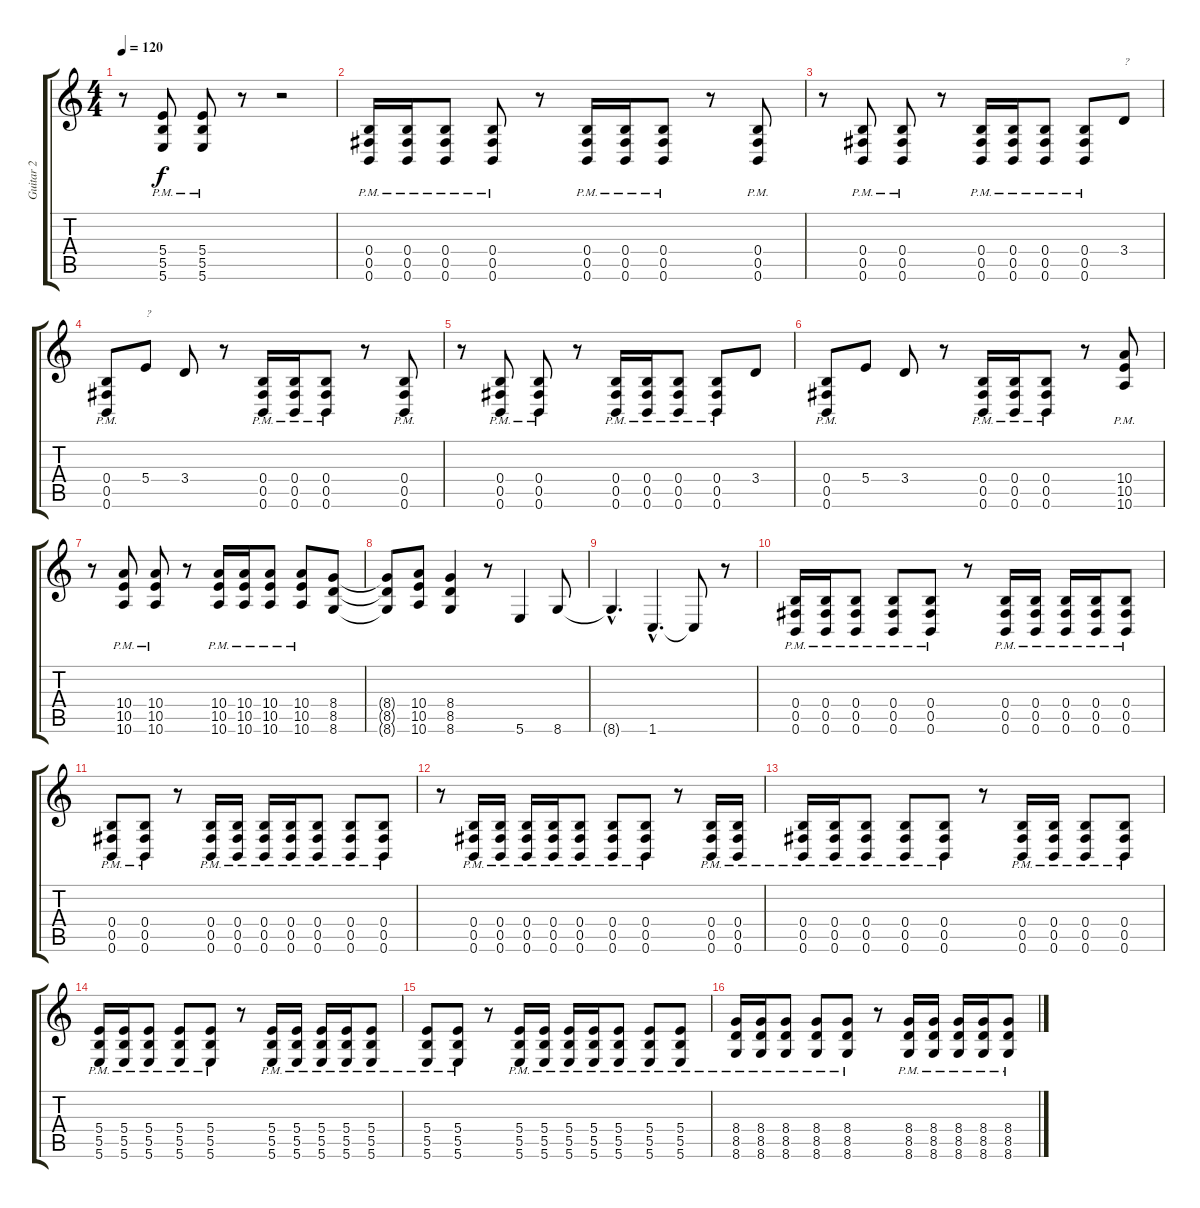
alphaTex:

\track ("Guitar 2" "Guitar 2") {instrument distortionguitar}
\staff {score tabs}
\tuning (Db4 Ab3 E3 B2 Gb2 B1) {hide}
\ts (4 4)
\tempo 120
\clef g2
\ks c
r.8{dy f} (5.4{pm} 5.5{pm} 5.6{pm}).8 (5.4{pm} 5.5{pm} 5.6{pm}).8 r.8 r.2 |
(0.4{pm} 0.5{pm} 0.6{pm}).16 (0.4{pm} 0.5{pm} 0.6{pm}).16 (0.4{pm} 0.5{pm} 0.6{pm}).8 (0.4{pm} 0.5{pm} 0.6{pm}).8 r.8 (0.4{pm} 0.5{pm} 0.6{pm}).16 (0.4{pm} 0.5{pm} 0.6{pm}).16 (0.4{pm} 0.5{pm} 0.6{pm}).8 r.8 (0.4{pm} 0.5{pm} 0.6{pm}).8 |
r.8 (0.4{pm} 0.5{pm} 0.6{pm}).8 (0.4{pm} 0.5{pm} 0.6{pm}).8 r.8 (0.4{pm} 0.5{pm} 0.6{pm}).16 (0.4{pm} 0.5{pm} 0.6{pm}).16 (0.4{pm} 0.5{pm} 0.6{pm}).8 (0.4{pm} 0.5{pm} 0.6{pm}).8 3.4.8{txt "?"} |
(0.4{pm} 0.5{pm} 0.6{pm}).8 5.4.8{txt "?"} 3.4.8 r.8 (0.4{pm} 0.5{pm} 0.6{pm}).16 (0.4{pm} 0.5{pm} 0.6{pm}).16 (0.4{pm} 0.5{pm} 0.6{pm}).8 r.8 (0.4{pm} 0.5{pm} 0.6{pm}).8 |
r.8 (0.4{pm} 0.5{pm} 0.6{pm}).8 (0.4{pm} 0.5{pm} 0.6{pm}).8 r.8 (0.4{pm} 0.5{pm} 0.6{pm}).16 (0.4{pm} 0.5{pm} 0.6{pm}).16 (0.4{pm} 0.5{pm} 0.6{pm}).8 (0.4{pm} 0.5{pm} 0.6{pm}).8 3.4.8 |
(0.4{pm} 0.5{pm} 0.6{pm}).8 5.4.8 3.4.8 r.8 (0.4{pm} 0.5{pm} 0.6{pm}).16 (0.4{pm} 0.5{pm} 0.6{pm}).16 (0.4{pm} 0.5{pm} 0.6{pm}).8 r.8 (10.4{pm} 10.5{pm} 10.6{pm}).8 |
r.8 (10.4{pm} 10.5{pm} 10.6{pm}).8 (10.4{pm} 10.5{pm} 10.6{pm}).8 r.8 (10.4{pm} 10.5{pm} 10.6{pm}).16 (10.4{pm} 10.5{pm} 10.6{pm}).16 (10.4{pm} 10.5{pm} 10.6{pm}).8 (10.4{pm} 10.5{pm} 10.6{pm}).8 (8.4 8.5 8.6).8 |
(8.4{t} 8.5{t} 8.6{t}).8 (10.4 10.5 10.6).8 (8.4 8.5 8.6).4 r.8 5.6.4 8.6.8 |
8.6{hac t}.4{d} 1.6{hac}.4{d} 1.6{t}.8 r.8 |
(0.4{pm} 0.5{pm} 0.6{pm}).16 (0.4{pm} 0.5{pm} 0.6{pm}).16 (0.4{pm} 0.5{pm} 0.6{pm}).8 (0.4{pm} 0.5{pm} 0.6{pm}).8 (0.4{pm} 0.5{pm} 0.6{pm}).8 r.8 (0.4{pm} 0.5{pm} 0.6{pm}).16 (0.4{pm} 0.5{pm} 0.6{pm}).16 (0.4{pm} 0.5{pm} 0.6{pm}).16 (0.4{pm} 0.5{pm} 0.6{pm}).16 (0.4{pm} 0.5{pm} 0.6{pm}).8 |
(0.4{pm} 0.5{pm} 0.6{pm}).8 (0.4{pm} 0.5{pm} 0.6{pm}).8 r.8 (0.4{pm} 0.5{pm} 0.6{pm}).16 (0.4{pm} 0.5{pm} 0.6{pm}).16 (0.4{pm} 0.5{pm} 0.6{pm}).16 (0.4{pm} 0.5{pm} 0.6{pm}).16 (0.4{pm} 0.5{pm} 0.6{pm}).8 (0.4{pm} 0.5{pm} 0.6{pm}).8 (0.4{pm} 0.5{pm} 0.6{pm}).8 |
r.8 (0.4{pm} 0.5{pm} 0.6{pm}).16 (0.4{pm} 0.5{pm} 0.6{pm}).16 (0.4{pm} 0.5{pm} 0.6{pm}).16 (0.4{pm} 0.5{pm} 0.6{pm}).16 (0.4{pm} 0.5{pm} 0.6{pm}).8 (0.4{pm} 0.5{pm} 0.6{pm}).8 (0.4{pm} 0.5{pm} 0.6{pm}).8 r.8 (0.4{pm} 0.5{pm} 0.6{pm}).16 (0.4{pm} 0.5{pm} 0.6{pm}).16 |
(0.4{pm} 0.5{pm} 0.6{pm}).16 (0.4{pm} 0.5{pm} 0.6{pm}).16 (0.4{pm} 0.5{pm} 0.6{pm}).8 (0.4{pm} 0.5{pm} 0.6{pm}).8 (0.4{pm} 0.5{pm} 0.6{pm}).8 r.8 (0.4{pm} 0.5{pm} 0.6{pm}).16 (0.4{pm} 0.5{pm} 0.6{pm}).16 (0.4{pm} 0.5{pm} 0.6{pm}).8 (0.4{pm} 0.5{pm} 0.6{pm}).8 |
(5.4{pm} 5.5{pm} 5.6{pm}).16 (5.4{pm} 5.5{pm} 5.6{pm}).16 (5.4{pm} 5.5{pm} 5.6{pm}).8 (5.4{pm} 5.5{pm} 5.6{pm}).8 (5.4{pm} 5.5{pm} 5.6{pm}).8 r.8 (5.4{pm} 5.5{pm} 5.6{pm}).16 (5.4{pm} 5.5{pm} 5.6{pm}).16 (5.4{pm} 5.5{pm} 5.6{pm}).16 (5.4{pm} 5.5{pm} 5.6{pm}).16 (5.4{pm} 5.5{pm} 5.6{pm}).8 |
(5.4{pm} 5.5{pm} 5.6{pm}).8 (5.4{pm} 5.5{pm} 5.6{pm}).8 r.8 (5.4{pm} 5.5{pm} 5.6{pm}).16 (5.4{pm} 5.5{pm} 5.6{pm}).16 (5.4{pm} 5.5{pm} 5.6{pm}).16 (5.4{pm} 5.5{pm} 5.6{pm}).16 (5.4{pm} 5.5{pm} 5.6{pm}).8 (5.4{pm} 5.5{pm} 5.6{pm}).8 (5.4{pm} 5.5{pm} 5.6{pm}).8 |
(8.4{pm} 8.5{pm} 8.6{pm}).16 (8.4{pm} 8.5{pm} 8.6{pm}).16 (8.4{pm} 8.5{pm} 8.6{pm}).8 (8.4{pm} 8.5{pm} 8.6{pm}).8 (8.4{pm} 8.5{pm} 8.6{pm}).8 r.8 (8.4{pm} 8.5{pm} 8.6{pm}).16 (8.4{pm} 8.5{pm} 8.6{pm}).16 (8.4{pm} 8.5{pm} 8.6{pm}).16 (8.4{pm} 8.5{pm} 8.6{pm}).16 (8.4{pm} 8.5{pm} 8.6{pm}).8
